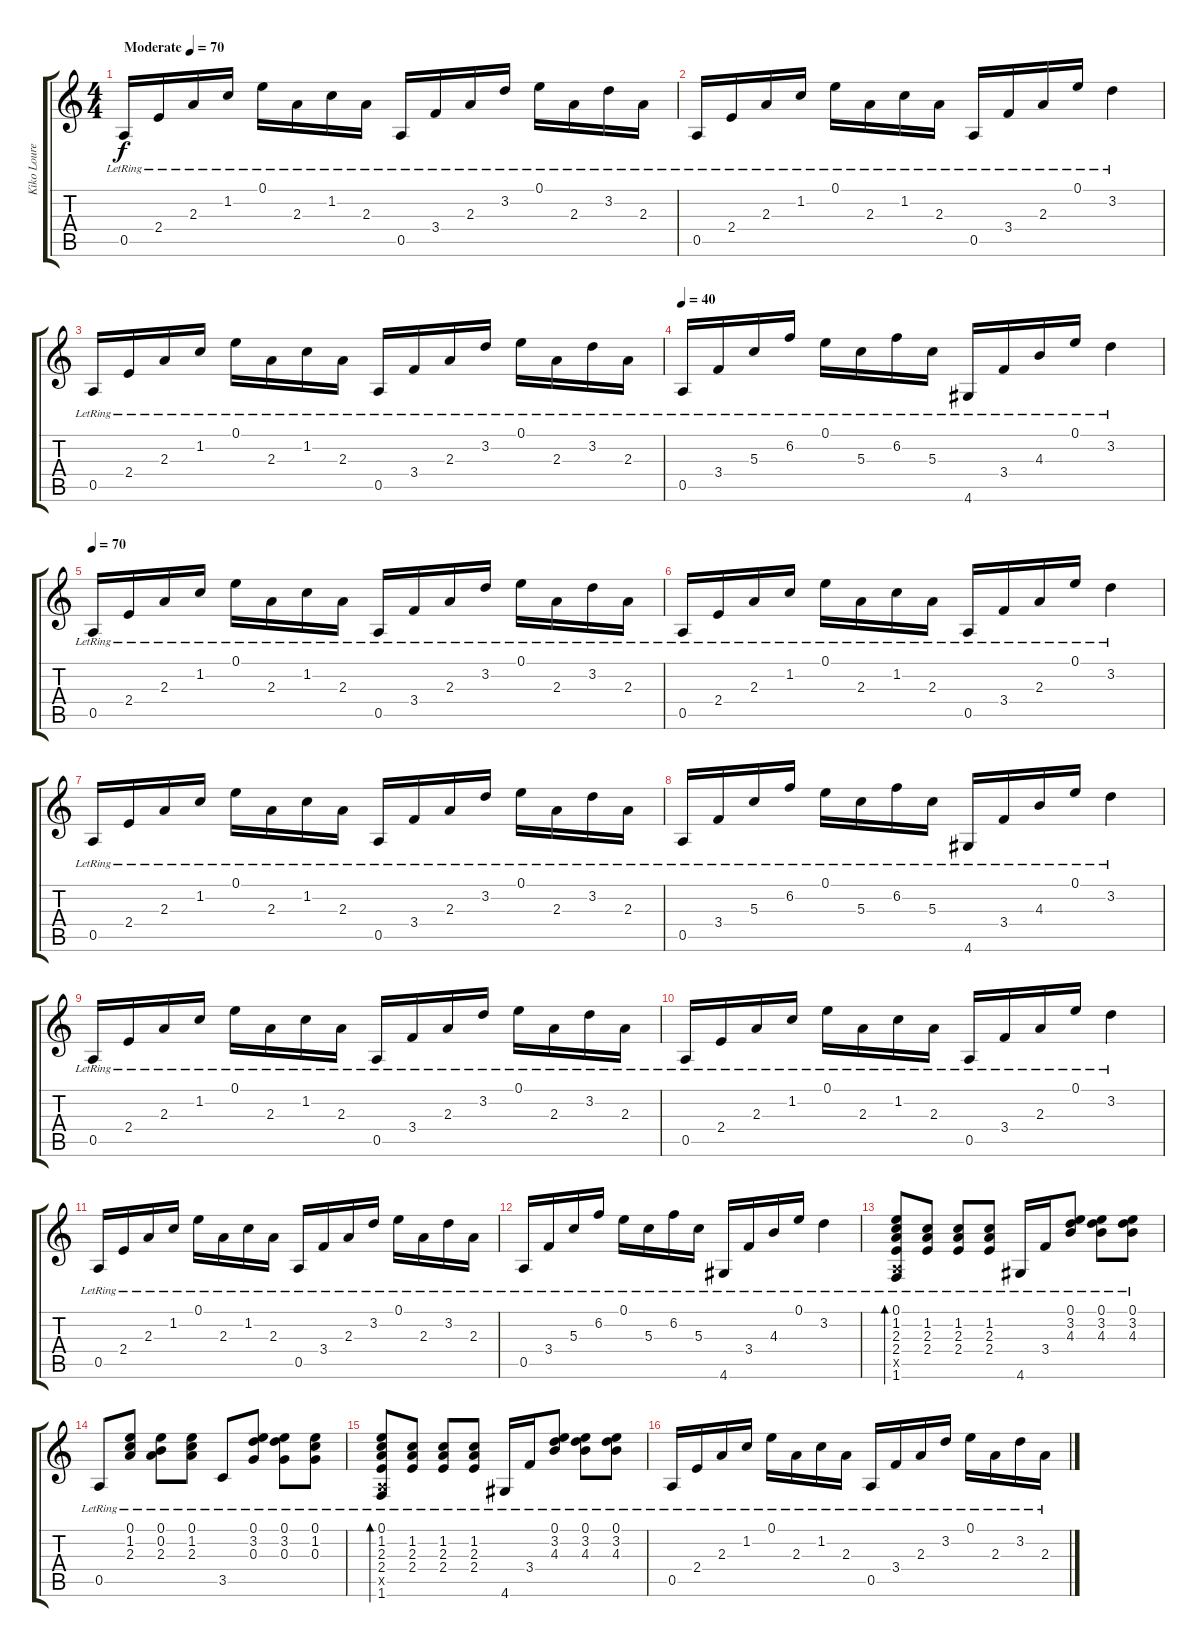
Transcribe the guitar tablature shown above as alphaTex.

\track ("Kiko Loureiro/Rafael Bittencourt" "Kiko Loure") {instrument acousticguitarnylon}
\staff {score tabs}
\tuning (E4 B3 G3 D3 A2 E2) {hide}
\ts (4 4)
\tempo (70 "Moderate")
\clef g2
\ks c
0.5{lr}.16{dy f instrument acousticguitarnylon} 2.4{lr}.16 2.3{lr}.16 1.2{lr}.16 0.1{lr}.16 2.3{lr}.16 1.2{lr}.16 2.3{lr}.16 0.5{lr}.16 3.4{lr}.16 2.3{lr}.16 3.2{lr}.16 0.1{lr}.16 2.3{lr}.16 3.2{lr}.16 2.3{lr}.16 |
0.5{lr}.16 2.4{lr}.16 2.3{lr}.16 1.2{lr}.16 0.1{lr}.16 2.3{lr}.16 1.2{lr}.16 2.3{lr}.16 0.5{lr}.16 3.4{lr}.16 2.3{lr}.16 0.1{lr}.16 3.2{lr}.4 |
0.5{lr}.16 2.4{lr}.16 2.3{lr}.16 1.2{lr}.16 0.1{lr}.16 2.3{lr}.16 1.2{lr}.16 2.3{lr}.16 0.5{lr}.16 3.4{lr}.16 2.3{lr}.16 3.2{lr}.16 0.1{lr}.16 2.3{lr}.16 3.2{lr}.16 2.3{lr}.16 |
\tempo 40
0.5{lr}.16 3.4{lr}.16 5.3{lr}.16 6.2{lr}.16 0.1{lr}.16 5.3{lr}.16 6.2{lr}.16 5.3{lr}.16 4.6{lr}.16 3.4{lr}.16 4.3{lr}.16 0.1{lr}.16 3.2{lr}.4 |
\tempo 70
0.5{lr}.16 2.4{lr}.16 2.3{lr}.16 1.2{lr}.16 0.1{lr}.16 2.3{lr}.16 1.2{lr}.16 2.3{lr}.16 0.5{lr}.16 3.4{lr}.16 2.3{lr}.16 3.2{lr}.16 0.1{lr}.16 2.3{lr}.16 3.2{lr}.16 2.3{lr}.16 |
0.5{lr}.16 2.4{lr}.16 2.3{lr}.16 1.2{lr}.16 0.1{lr}.16 2.3{lr}.16 1.2{lr}.16 2.3{lr}.16 0.5{lr}.16 3.4{lr}.16 2.3{lr}.16 0.1{lr}.16 3.2{lr}.4 |
0.5{lr}.16 2.4{lr}.16 2.3{lr}.16 1.2{lr}.16 0.1{lr}.16 2.3{lr}.16 1.2{lr}.16 2.3{lr}.16 0.5{lr}.16 3.4{lr}.16 2.3{lr}.16 3.2{lr}.16 0.1{lr}.16 2.3{lr}.16 3.2{lr}.16 2.3{lr}.16 |
0.5{lr}.16 3.4{lr}.16 5.3{lr}.16 6.2{lr}.16 0.1{lr}.16 5.3{lr}.16 6.2{lr}.16 5.3{lr}.16 4.6{lr}.16 3.4{lr}.16 4.3{lr}.16 0.1{lr}.16 3.2{lr}.4 |
0.5{lr}.16 2.4{lr}.16 2.3{lr}.16 1.2{lr}.16 0.1{lr}.16 2.3{lr}.16 1.2{lr}.16 2.3{lr}.16 0.5{lr}.16 3.4{lr}.16 2.3{lr}.16 3.2{lr}.16 0.1{lr}.16 2.3{lr}.16 3.2{lr}.16 2.3{lr}.16 |
0.5{lr}.16 2.4{lr}.16 2.3{lr}.16 1.2{lr}.16 0.1{lr}.16 2.3{lr}.16 1.2{lr}.16 2.3{lr}.16 0.5{lr}.16 3.4{lr}.16 2.3{lr}.16 0.1{lr}.16 3.2{lr}.4 |
0.5{lr}.16 2.4{lr}.16 2.3{lr}.16 1.2{lr}.16 0.1{lr}.16 2.3{lr}.16 1.2{lr}.16 2.3{lr}.16 0.5{lr}.16 3.4{lr}.16 2.3{lr}.16 3.2{lr}.16 0.1{lr}.16 2.3{lr}.16 3.2{lr}.16 2.3{lr}.16 |
0.5{lr}.16 3.4{lr}.16 5.3{lr}.16 6.2{lr}.16 0.1{lr}.16 5.3{lr}.16 6.2{lr}.16 5.3{lr}.16 4.6{lr}.16 3.4{lr}.16 4.3{lr}.16 0.1{lr}.16 3.2{lr}.4 |
(0.1{lr} 1.2{lr} 2.3{lr} 2.4{lr} 0.5{x} 1.6{lr}).8{bd 120} (1.2{lr} 2.3{lr} 2.4{lr}).8 (1.2{lr} 2.3{lr} 2.4{lr}).8 (1.2{lr} 2.3{lr} 2.4{lr}).8 4.6{lr}.16 3.4{lr}.16 (0.1{lr} 3.2{lr} 4.3{lr}).8 (0.1{lr} 3.2{lr} 4.3{lr}).8 (0.1{lr} 3.2{lr} 4.3{lr}).8 |
0.5{lr}.8 (0.1{lr} 1.2{lr} 2.3{lr}).8 (0.1{lr} 0.2{lr} 2.3{lr}).8 (0.1{lr} 1.2{lr} 2.3{lr}).8 3.5{lr}.8 (0.1{lr} 3.2{lr} 0.3{lr}).8 (0.1{lr} 3.2{lr} 0.3{lr}).8 (0.1{lr} 1.2{lr} 0.3{lr}).8 |
(0.1{lr} 1.2{lr} 2.3{lr} 2.4{lr} 0.5{x} 1.6{lr}).8{bd 120} (1.2{lr} 2.3{lr} 2.4{lr}).8 (1.2{lr} 2.3{lr} 2.4{lr}).8 (1.2{lr} 2.3{lr} 2.4{lr}).8 4.6{lr}.16 3.4{lr}.16 (0.1{lr} 3.2{lr} 4.3{lr}).8 (0.1{lr} 3.2{lr} 4.3{lr}).8 (0.1{lr} 3.2{lr} 4.3{lr}).8 |
0.5{lr}.16 2.4{lr}.16 2.3{lr}.16 1.2{lr}.16 0.1{lr}.16 2.3{lr}.16 1.2{lr}.16 2.3{lr}.16 0.5{lr}.16 3.4{lr}.16 2.3{lr}.16 3.2{lr}.16 0.1{lr}.16 2.3{lr}.16 3.2{lr}.16 2.3{lr}.16
